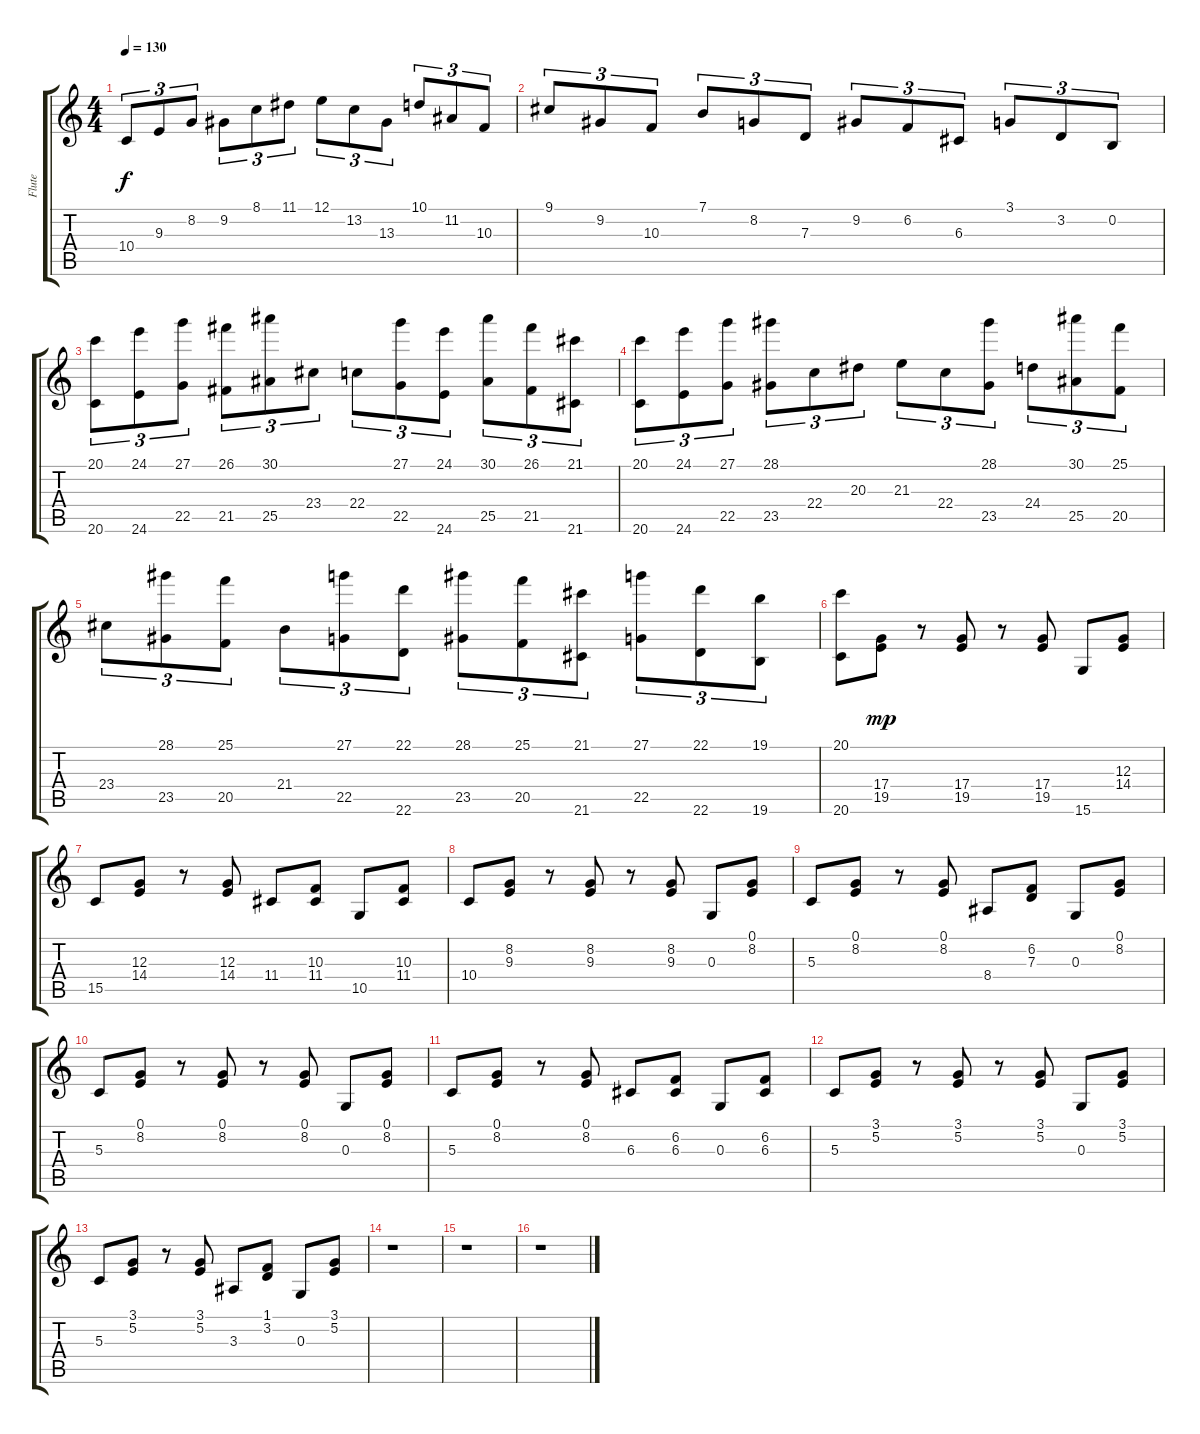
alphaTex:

\track ("Flute" "Flute") {instrument flute}
\staff {score tabs}
\tuning (E4 B3 G3 D3 A2 E2) {hide}
\ts (4 4)
\tempo 130
\clef g2
\ks c
10.4.8{tu (3 2) dy f} 9.3.8{tu (3 2)} 8.2.8{tu (3 2)} 9.2.8{tu (3 2)} 8.1.8{tu (3 2)} 11.1.8{tu (3 2)} 12.1.8{tu (3 2)} 13.2.8{tu (3 2)} 13.3.8{tu (3 2)} 10.1.8{tu (3 2)} 11.2.8{tu (3 2)} 10.3.8{tu (3 2)} |
9.1.8{tu (3 2)} 9.2.8{tu (3 2)} 10.3.8{tu (3 2)} 7.1.8{tu (3 2)} 8.2.8{tu (3 2)} 7.3.8{tu (3 2)} 9.2.8{tu (3 2)} 6.2.8{tu (3 2)} 6.3.8{tu (3 2)} 3.1.8{tu (3 2)} 3.2.8{tu (3 2)} 0.2.8{tu (3 2)} |
(20.1 20.6).8{tu (3 2)} (24.1 24.6).8{tu (3 2)} (27.1 22.5).8{tu (3 2)} (26.1 21.5).8{tu (3 2)} (30.1 25.5).8{tu (3 2)} 23.4.8{tu (3 2)} 22.4.8{tu (3 2)} (27.1 22.5).8{tu (3 2)} (24.1 24.6).8{tu (3 2)} (30.1 25.5).8{tu (3 2)} (26.1 21.5).8{tu (3 2)} (21.1 21.6).8{tu (3 2)} |
(20.1 20.6).8{tu (3 2)} (24.1 24.6).8{tu (3 2)} (27.1 22.5).8{tu (3 2)} (28.1 23.5).8{tu (3 2)} 22.4.8{tu (3 2)} 20.3.8{tu (3 2)} 21.3.8{tu (3 2)} 22.4.8{tu (3 2)} (28.1 23.5).8{tu (3 2)} 24.4.8{tu (3 2)} (30.1 25.5).8{tu (3 2)} (25.1 20.5).8{tu (3 2)} |
23.4.8{tu (3 2)} (28.1 23.5).8{tu (3 2)} (25.1 20.5).8{tu (3 2)} 21.4.8{tu (3 2)} (27.1 22.5).8{tu (3 2)} (22.1 22.6).8{tu (3 2)} (28.1 23.5).8{tu (3 2)} (25.1 20.5).8{tu (3 2)} (21.1 21.6).8{tu (3 2)} (27.1 22.5).8{tu (3 2)} (22.1 22.6).8{tu (3 2)} (19.1 19.6).8{tu (3 2)} |
(20.1 20.6).8 (17.4 19.5).8{dy mp} r.8 (17.4 19.5).8 r.8 (17.4 19.5).8 15.6.8 (12.3 14.4).8 |
15.5.8 (12.3 14.4).8 r.8 (12.3 14.4).8 11.4.8 (10.3 11.4).8 10.5.8 (10.3 11.4).8 |
10.4.8 (8.2 9.3).8 r.8 (8.2 9.3).8 r.8 (8.2 9.3).8 0.3.8 (0.1 8.2).8 |
5.3.8 (0.1 8.2).8 r.8 (0.1 8.2).8 8.4.8 (6.2 7.3).8 0.3.8 (0.1 8.2).8 |
5.3.8 (0.1 8.2).8 r.8 (0.1 8.2).8 r.8 (0.1 8.2).8 0.3.8 (0.1 8.2).8 |
5.3.8 (0.1 8.2).8 r.8 (0.1 8.2).8 6.3.8 (6.2 6.3).8 0.3.8 (6.2 6.3).8 |
5.3.8 (3.1 5.2).8 r.8 (3.1 5.2).8 r.8 (3.1 5.2).8 0.3.8 (3.1 5.2).8 |
5.3.8 (3.1 5.2).8 r.8 (3.1 5.2).8 3.3.8 (1.1 3.2).8 0.3.8 (3.1 5.2).8 |
r.1 |
r.1 |
r.1
